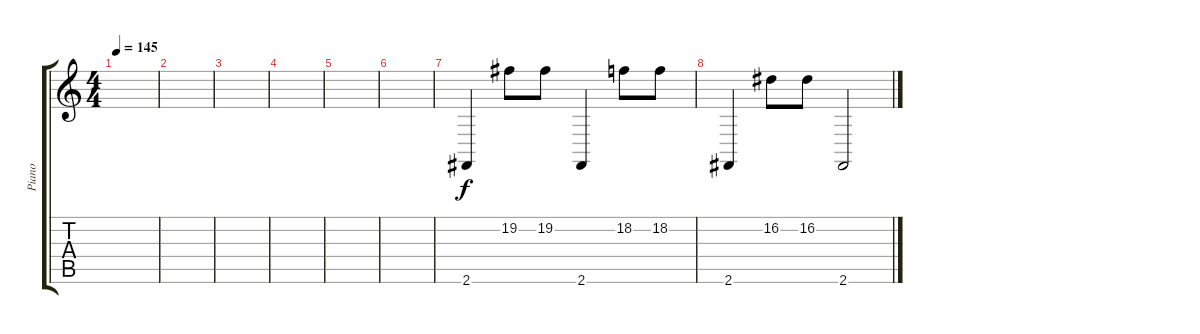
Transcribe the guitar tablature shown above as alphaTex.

\track ("Piano" "Piano") {instrument acousticgrandpiano}
\staff {score tabs}
\tuning (E4 B3 G3 D3 A2 E2) {hide}
\ts (4 4)
\tempo 145
\clef g2
\ks c
|
|
|
|
|
|
2.6.4 19.2.8 19.2.8 2.6.4 18.2.8 18.2.8 |
2.6.4 16.2.8 16.2.8 2.6.2
